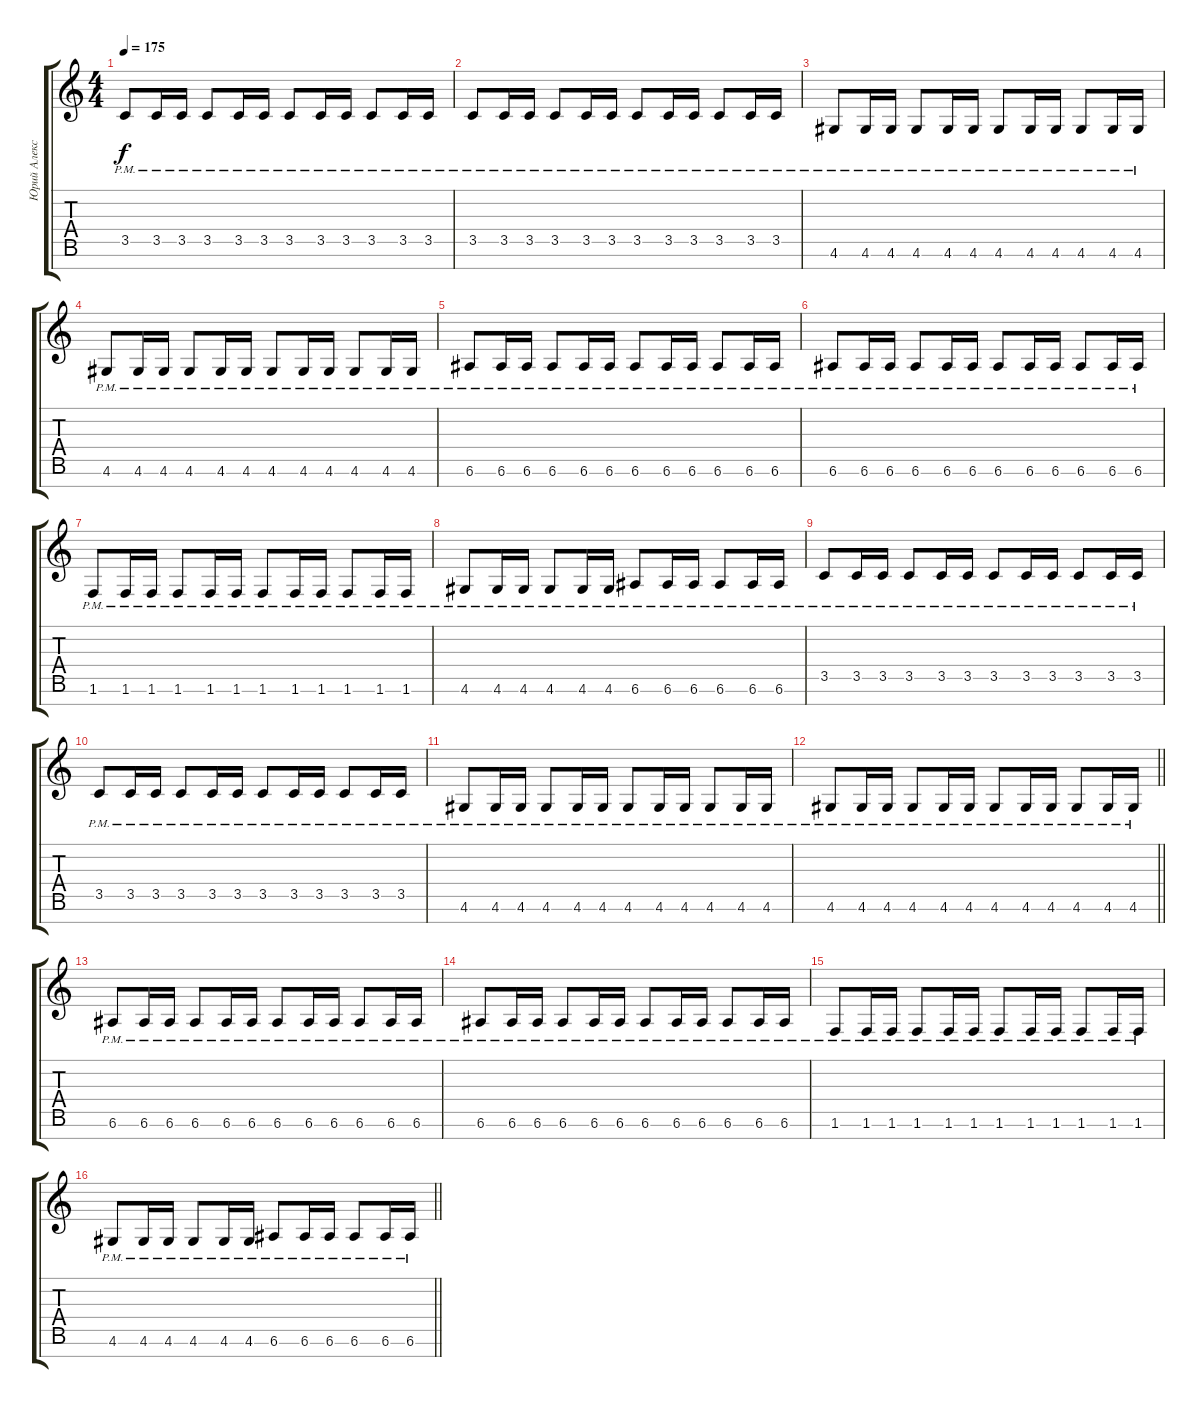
\track ("Юрий Алексеев" "Юрий Алекс") {instrument distortionguitar}
\staff {score tabs}
\tuning (E4 B3 G3 D3 A2 E2 B1) {hide}
\ts (4 4)
\tempo 175
\clef g2
\ks c
3.5{pm}.8{dy f} 3.5{pm}.16 3.5{pm}.16 3.5{pm}.8 3.5{pm}.16 3.5{pm}.16 3.5{pm}.8 3.5{pm}.16 3.5{pm}.16 3.5{pm}.8 3.5{pm}.16 3.5{pm}.16 |
3.5{pm}.8 3.5{pm}.16 3.5{pm}.16 3.5{pm}.8 3.5{pm}.16 3.5{pm}.16 3.5{pm}.8 3.5{pm}.16 3.5{pm}.16 3.5{pm}.8 3.5{pm}.16 3.5{pm}.16 |
4.6{pm}.8 4.6{pm}.16 4.6{pm}.16 4.6{pm}.8 4.6{pm}.16 4.6{pm}.16 4.6{pm}.8 4.6{pm}.16 4.6{pm}.16 4.6{pm}.8 4.6{pm}.16 4.6{pm}.16 |
4.6{pm}.8 4.6{pm}.16 4.6{pm}.16 4.6{pm}.8 4.6{pm}.16 4.6{pm}.16 4.6{pm}.8 4.6{pm}.16 4.6{pm}.16 4.6{pm}.8 4.6{pm}.16 4.6{pm}.16 |
6.6{pm}.8 6.6{pm}.16 6.6{pm}.16 6.6{pm}.8 6.6{pm}.16 6.6{pm}.16 6.6{pm}.8 6.6{pm}.16 6.6{pm}.16 6.6{pm}.8 6.6{pm}.16 6.6{pm}.16 |
6.6{pm}.8 6.6{pm}.16 6.6{pm}.16 6.6{pm}.8 6.6{pm}.16 6.6{pm}.16 6.6{pm}.8 6.6{pm}.16 6.6{pm}.16 6.6{pm}.8 6.6{pm}.16 6.6{pm}.16 |
1.6{pm}.8 1.6{pm}.16 1.6{pm}.16 1.6{pm}.8 1.6{pm}.16 1.6{pm}.16 1.6{pm}.8 1.6{pm}.16 1.6{pm}.16 1.6{pm}.8 1.6{pm}.16 1.6{pm}.16 |
4.6{pm}.8 4.6{pm}.16 4.6{pm}.16 4.6{pm}.8 4.6{pm}.16 4.6{pm}.16 6.6{pm}.8 6.6{pm}.16 6.6{pm}.16 6.6{pm}.8 6.6{pm}.16 6.6{pm}.16 |
3.5{pm}.8 3.5{pm}.16 3.5{pm}.16 3.5{pm}.8 3.5{pm}.16 3.5{pm}.16 3.5{pm}.8 3.5{pm}.16 3.5{pm}.16 3.5{pm}.8 3.5{pm}.16 3.5{pm}.16 |
3.5{pm}.8 3.5{pm}.16 3.5{pm}.16 3.5{pm}.8 3.5{pm}.16 3.5{pm}.16 3.5{pm}.8 3.5{pm}.16 3.5{pm}.16 3.5{pm}.8 3.5{pm}.16 3.5{pm}.16 |
4.6{pm}.8 4.6{pm}.16 4.6{pm}.16 4.6{pm}.8 4.6{pm}.16 4.6{pm}.16 4.6{pm}.8 4.6{pm}.16 4.6{pm}.16 4.6{pm}.8 4.6{pm}.16 4.6{pm}.16 |
\barLineRight lightlight
4.6{pm}.8 4.6{pm}.16 4.6{pm}.16 4.6{pm}.8 4.6{pm}.16 4.6{pm}.16 4.6{pm}.8 4.6{pm}.16 4.6{pm}.16 4.6{pm}.8 4.6{pm}.16 4.6{pm}.16 |
\section ("" "")
6.6{pm}.8 6.6{pm}.16 6.6{pm}.16 6.6{pm}.8 6.6{pm}.16 6.6{pm}.16 6.6{pm}.8 6.6{pm}.16 6.6{pm}.16 6.6{pm}.8 6.6{pm}.16 6.6{pm}.16 |
6.6{pm}.8 6.6{pm}.16 6.6{pm}.16 6.6{pm}.8 6.6{pm}.16 6.6{pm}.16 6.6{pm}.8 6.6{pm}.16 6.6{pm}.16 6.6{pm}.8 6.6{pm}.16 6.6{pm}.16 |
1.6{pm}.8 1.6{pm}.16 1.6{pm}.16 1.6{pm}.8 1.6{pm}.16 1.6{pm}.16 1.6{pm}.8 1.6{pm}.16 1.6{pm}.16 1.6{pm}.8 1.6{pm}.16 1.6{pm}.16 |
\barLineRight lightlight
4.6{pm}.8 4.6{pm}.16 4.6{pm}.16 4.6{pm}.8 4.6{pm}.16 4.6{pm}.16 6.6{pm}.8 6.6{pm}.16 6.6{pm}.16 6.6{pm}.8 6.6{pm}.16 6.6{pm}.16
